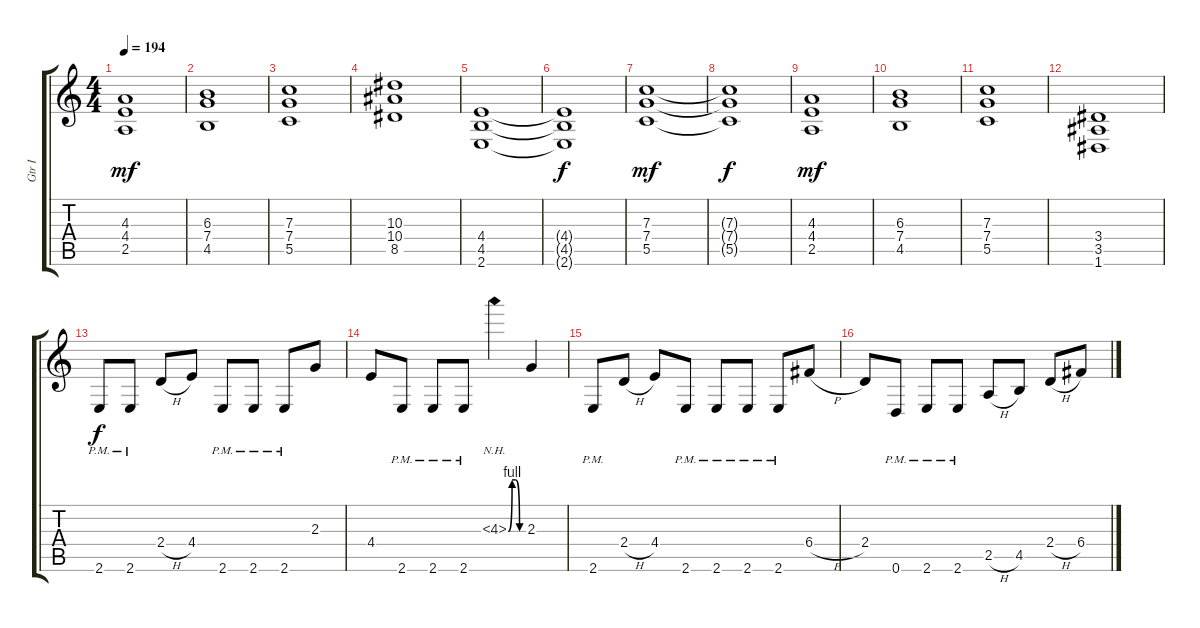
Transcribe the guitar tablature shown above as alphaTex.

\track ("Gtr I" "Gtr I") {instrument distortionguitar}
\staff {score tabs}
\tuning (D4 A3 F3 C3 G2 D2) {hide}
\ts (4 4)
\tempo 194
\clef g2
\ks c
(4.3 4.4 2.5).1{dy mf} |
(6.3 7.4 4.5).1 |
(7.3 7.4 5.5).1 |
(10.3 10.4 8.5).1 |
(4.4 4.5 2.6).1 |
(4.4{t} 4.5{t} 2.6{t}).1{dy f} |
(7.3 7.4 5.5).1{dy mf} |
(7.3{t} 7.4{t} 5.5{t}).1{dy f} |
(4.3 4.4 2.5).1{dy mf} |
(6.3 7.4 4.5).1 |
(7.3 7.4 5.5).1 |
(3.4 3.5 1.6).1 |
2.6{pm}.8{dy f volume 14 balance 4} 2.6{pm}.8 2.4{h}.8 4.4.8 2.6{pm}.8 2.6{pm}.8 2.6{pm}.8 2.3.8 |
4.4.8 2.6{pm}.8 2.6{pm}.8 2.6{pm}.8 4.3{be (custom 0 0 15 4 30 4 45 0 60 0) nh}.4 2.3.4 |
2.6{pm}.8 2.4{h}.8 4.4.8 2.6{pm}.8 2.6{pm}.8 2.6{pm}.8 2.6{pm}.8 6.4{h}.8 |
2.4.8 0.6{pm}.8 2.6{pm}.8 2.6{pm}.8 2.5{h}.8 4.5.8 2.4{h}.8 6.4.8
